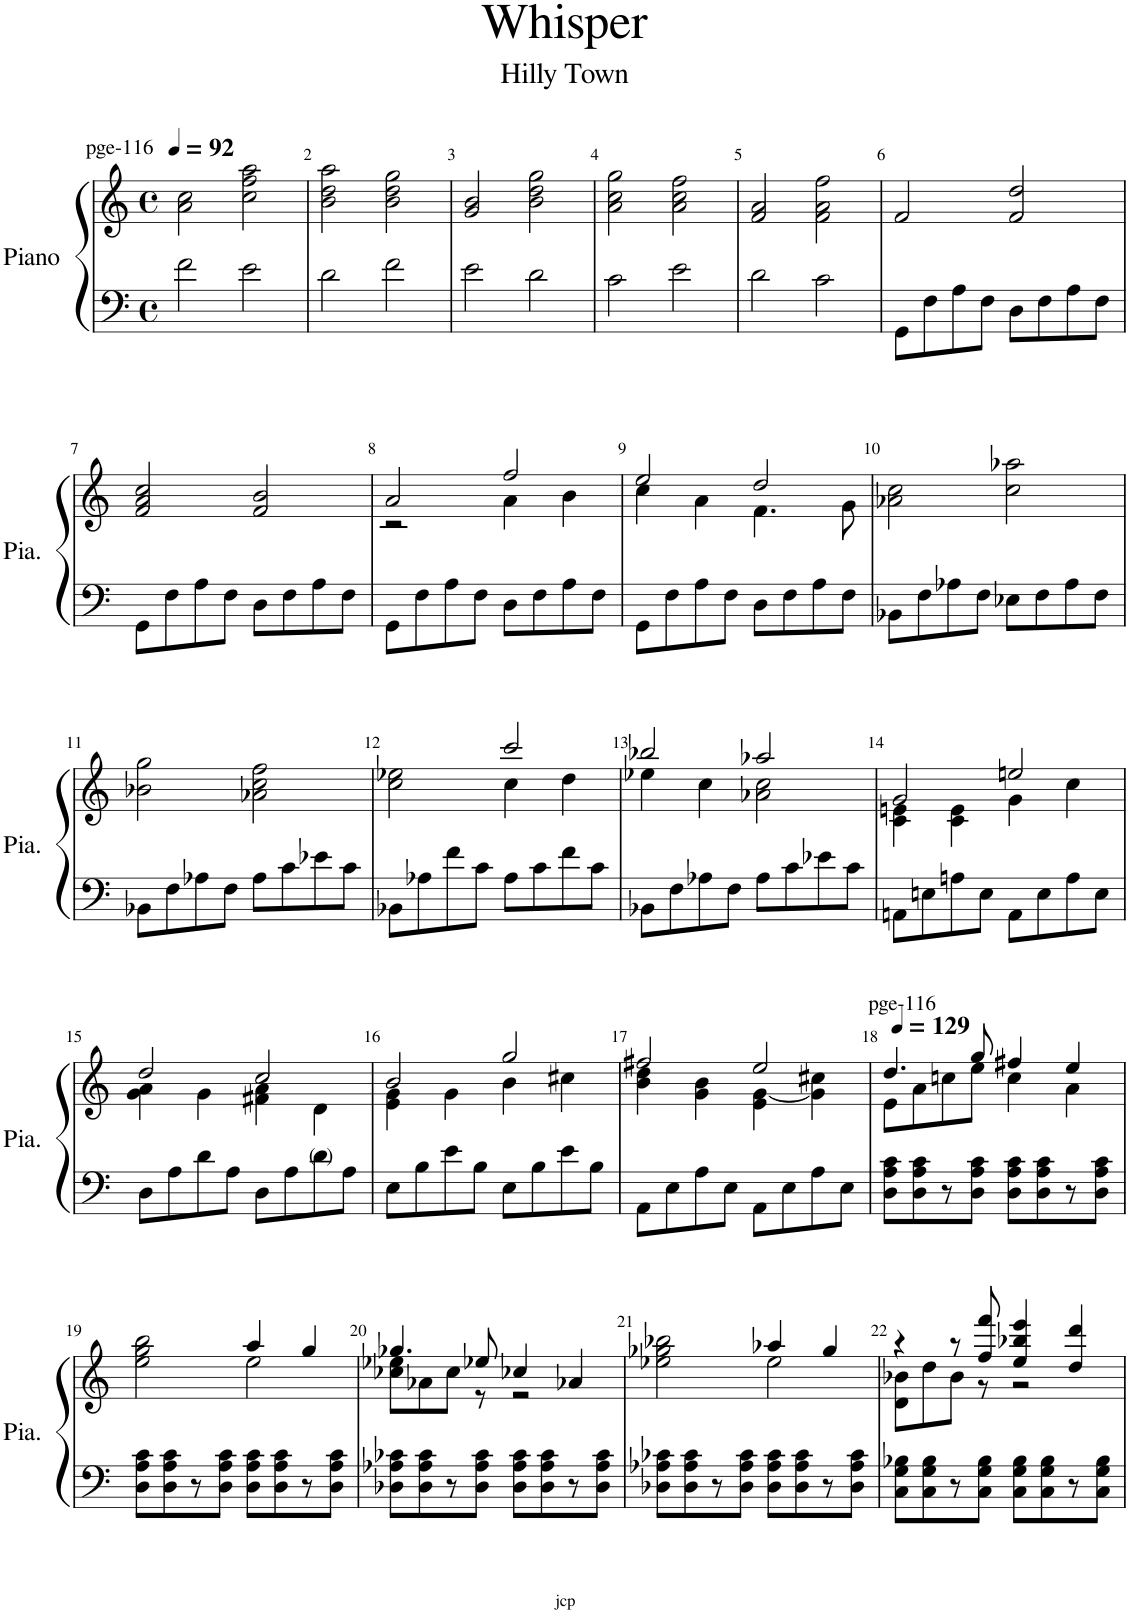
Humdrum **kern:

**kern	**kern
*part1	*part1
*staff2	*staff1
*I"Piano	*
*I'Pia.	*
*clefF4	*clefG2
*k[]	*k[]
*M4/4	*M4/4
*met(c)	*met(c)
*MM92	*MM92
=1	=1
!	!LO:TX:a:t=pge-116
2f\	2a\ 2cc\
2e\	2cc\ 2ff\ 2aa\
=2	=2
2d\	2b\ 2dd\ 2aa\
2f\	2b\ 2dd\ 2gg\
=3	=3
2e\	2g/ 2b/
2d\	2b\ 2dd\ 2gg\
=4	=4
2c\	2a\ 2cc\ 2gg\
2e\	2a\ 2cc\ 2ff\
=5	=5
2d\	2f/ 2a/
2c\	2f\ 2a\ 2ff\
=6	=6
8GG\L	2f/
8F\	.
8A\	.
8F\J	.
8D\L	2f/ 2dd/
8F\	.
8A\	.
8F\J	.
!!LO:LB:g=z
=7	=7
8GG\L	2f/ 2a/ 2cc/
8F\	.
8A\	.
8F\J	.
8D\L	2f/ 2b/
8F\	.
8A\	.
8F\J	.
=8	=8
*	*^
8GG\L	2a/	2r
8F\	.	.
8A\	.	.
8F\J	.	.
8D\L	2ff/	4a\
8F\	.	.
8A\	.	4b\
8F\J	.	.
=9	=9	=9
8GG\L	2ee/	4cc\
8F\	.	.
8A\	.	4a\
8F\J	.	.
8D\L	2dd/	4.f\
8F\	.	.
8A\	.	.
8F\J	.	8g\
*	*v	*v
=10	=10
8BB-X\L	2a-X\ 2cc\
8F\	.
8A-X\	.
8F\J	.
8E-X\L	2cc\ 2aa-X\
8F\	.
8A-\	.
8F\J	.
!!LO:LB:g=z
=11	=11
8BB-X\L	2b-X\ 2gg\
8F\	.
8A-X\	.
8F\J	.
8A-\L	2a-X\ 2cc\ 2ff\
8c\	.
8e-X\	.
8c\J	.
=12	=12
*	*^
8BB-X\L	2cc\ 2ee-X\	2ryy
8A-X\	.	.
8f\	.	.
8c\J	.	.
8A-\L	2ccc/	4cc\
8c\	.	.
8f\	.	4dd\
8c\J	.	.
=13	=13	=13
8BB-X\L	2bb-X/	4ee-X\
8F\	.	.
8A-X\	.	4cc\
8F\J	.	.
8A-\L	2aa-X/	2a-X\ 2cc\
8c\	.	.
8e-X\	.	.
8c\J	.	.
=14	=14	=14
8AAn\L	2g/	4c\ 4en\
8En\	.	.
8An\	.	4c\ 4e\
8E\J	.	.
8AA\L	2een/	4g\
8E\	.	.
8A\	.	4cc\
8E\J	.	.
!!LO:LB:g=z	!!
=15	=15	=15
8D\L	2dd/	4g\ 4a\
8A\	.	.
8d\	.	4g\
8A\J	.	.
8D\L	2cc/	4f#X\ 4a\
8A\	.	.
!LO:TX:a:t=(  )	!	!
8d\	.	4d\
8A\J	.	.
=16	=16	=16
8E\L	2b/	4e\ 4g\
8B\	.	.
8e\	.	4g\
8B\J	.	.
8E\L	2gg/	4b\
8B\	.	.
8e\	.	4cc#X\
8B\J	.	.
=17	=17	=17
8AA\L	2ff#X/	4b\ 4dd\
8E\	.	.
8A\	.	4g\ 4b\
8E\J	.	.
8AA\L	2ee/	4e\ [4g\
8E\	.	.
8A\	.	4g\] 4cc#X\
8E\J	.	.
=18	=18	=18
*	*MM129	*
!	!LO:TX:a:t=pge-116	!
8D\ 8A\ 8c\L	4.dd/	8e\L
8D\ 8A\ 8c\	.	8a\
8r	.	8ccn\
8D\ 8A\ 8c\J	8gg/	8ee\J
8D\ 8A\ 8c\L	4ff#X/	4cc\
8D\ 8A\ 8c\	.	.
8r	4ee/	4a\
8D\ 8A\ 8c\J	.	.
!!LO:LB:g=z	!!
=19	=19	=19
8D\ 8A\ 8c\L	2ee\ 2gg\ 2bb\	2ryy
8D\ 8A\ 8c\	.	.
8r	.	.
8D\ 8A\ 8c\J	.	.
8D\ 8A\ 8c\L	4aa/	2ee\
8D\ 8A\ 8c\	.	.
8r	4gg/	.
8D\ 8A\ 8c\J	.	.
=20	=20	=20
8D-X\ 8A-X\ 8c-X\L	4.gg-X/	8cc-X\ 8ee-X\L
8D-\ 8A-\ 8c-\	.	8a-X\
8r	.	8cc-\J
8D-\ 8A-\ 8c-\J	8ee-X/	8r
8D-\ 8A-\ 8c-\L	4cc-X/	2r
8D-\ 8A-\ 8c-\	.	.
8r	4a-X/	.
8D-\ 8A-\ 8c-\J	.	.
=21	=21	=21
8D-X\ 8A-X\ 8c-X\L	2ee-X\ 2gg-X\ 2bb-X\	2ryy
8D-\ 8A-\ 8c-\	.	.
8r	.	.
8D-\ 8A-\ 8c-\J	.	.
8D-\ 8A-\ 8c-\L	4aa-X/	2ee-\
8D-\ 8A-\ 8c-\	.	.
8r	4gg-/	.
8D-\ 8A-\ 8c-\J	.	.
=22	=22	=22
8C\ 8G\ 8B-X\L	4r	8d\ 8b-X\L
8C\ 8G\ 8B-\	.	8dd\
8r	8r	8b-\J
8C\ 8G\ 8B-\J	8ff/ 8fff/	8r
8C\ 8G\ 8B-\L	4ee/ 4bb-X/ 4eee/	2r
8C\ 8G\ 8B-\	.	.
8r	4dd/ 4ddd/	.
8C\ 8G\ 8B-\J	.	.
*	*v	*v
=	=
*-	*-
